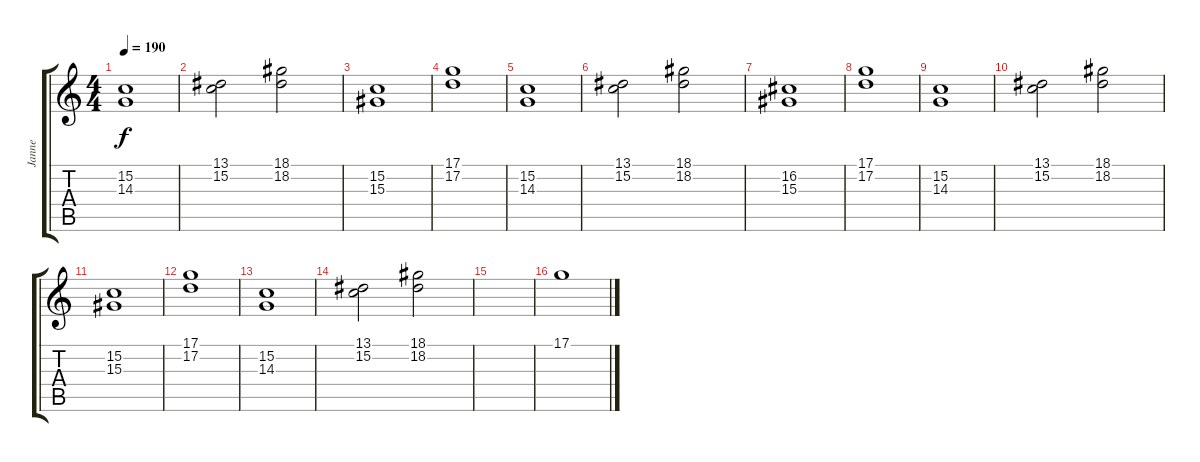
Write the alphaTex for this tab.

\track ("Janne" "Janne") {instrument stringensemble1}
\staff {score tabs}
\tuning (D4 A3 F3 C3 G2 C2) {hide}
\ts (4 4)
\tempo 190
\clef g2
\ks c
(15.2 14.3).1{dy f} |
(13.1 15.2).2 (18.1 18.2).2 |
(15.2 15.3).1 |
(17.1 17.2).1 |
(15.2 14.3).1 |
(13.1 15.2).2 (18.1 18.2).2 |
(16.2 15.3).1 |
(17.1 17.2).1 |
(15.2 14.3).1 |
(13.1 15.2).2 (18.1 18.2).2 |
(15.2 15.3).1 |
(17.1 17.2).1 |
(15.2 14.3).1 |
(13.1 15.2).2 (18.1 18.2).2 |
|
17.1.1
